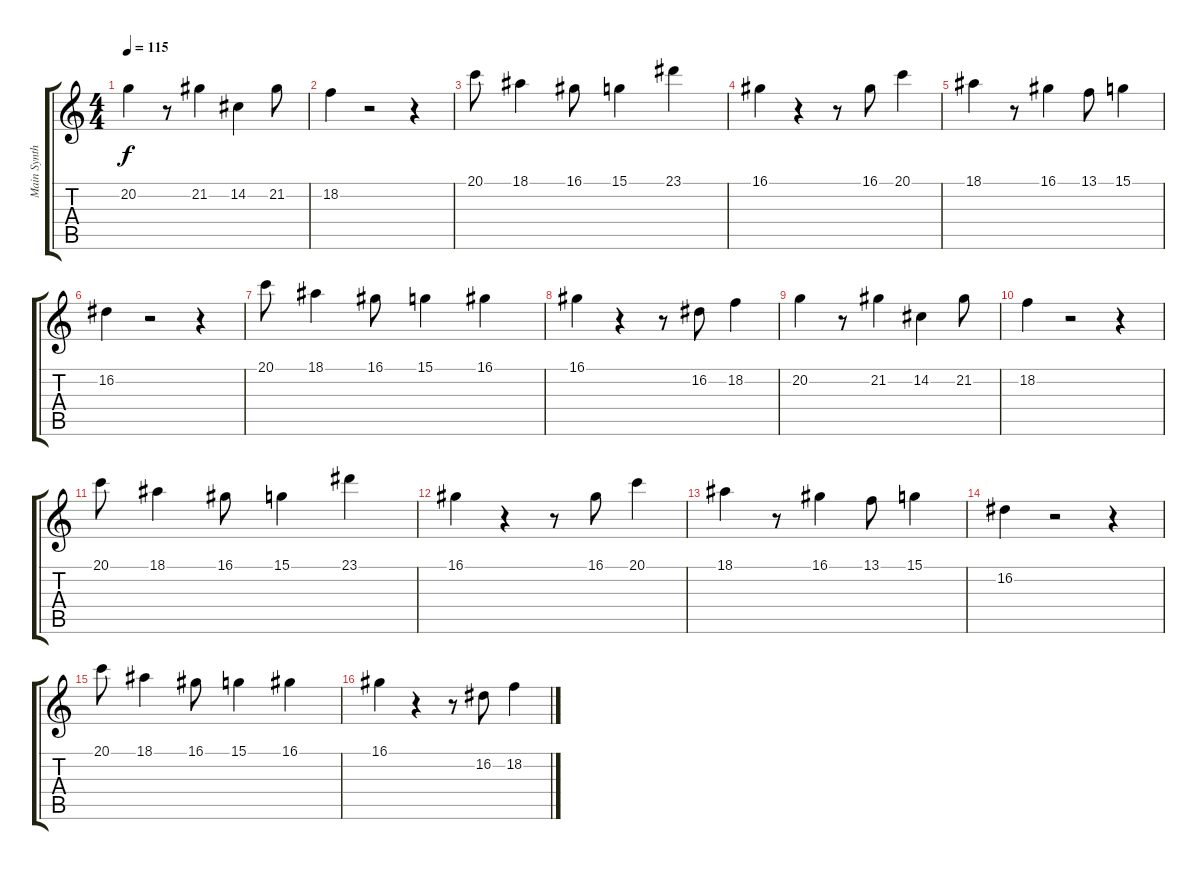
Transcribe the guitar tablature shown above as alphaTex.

\track ("Main Synth" "Main Synth") {instrument synthstrings1}
\staff {score tabs}
\tuning (E4 B3 G3 D3 A2 E2) {hide}
\ts (4 4)
\tempo 115
\clef g2
\ks c
20.2.4{dy f} r.8 21.2.4 14.2.4 21.2.8 |
18.2.4 r.2 r.4 |
20.1.8 18.1.4 16.1.8 15.1.4 23.1.4 |
16.1.4 r.4 r.8 16.1.8 20.1.4 |
18.1.4 r.8 16.1.4 13.1.8 15.1.4 |
16.2.4 r.2 r.4 |
20.1.8 18.1.4 16.1.8 15.1.4 16.1.4 |
16.1.4 r.4 r.8 16.2.8 18.2.4 |
20.2.4 r.8 21.2.4 14.2.4 21.2.8 |
18.2.4 r.2 r.4 |
20.1.8 18.1.4 16.1.8 15.1.4 23.1.4 |
16.1.4 r.4 r.8 16.1.8 20.1.4 |
18.1.4 r.8 16.1.4 13.1.8 15.1.4 |
16.2.4 r.2 r.4 |
20.1.8 18.1.4 16.1.8 15.1.4 16.1.4 |
16.1.4 r.4 r.8 16.2.8 18.2.4
